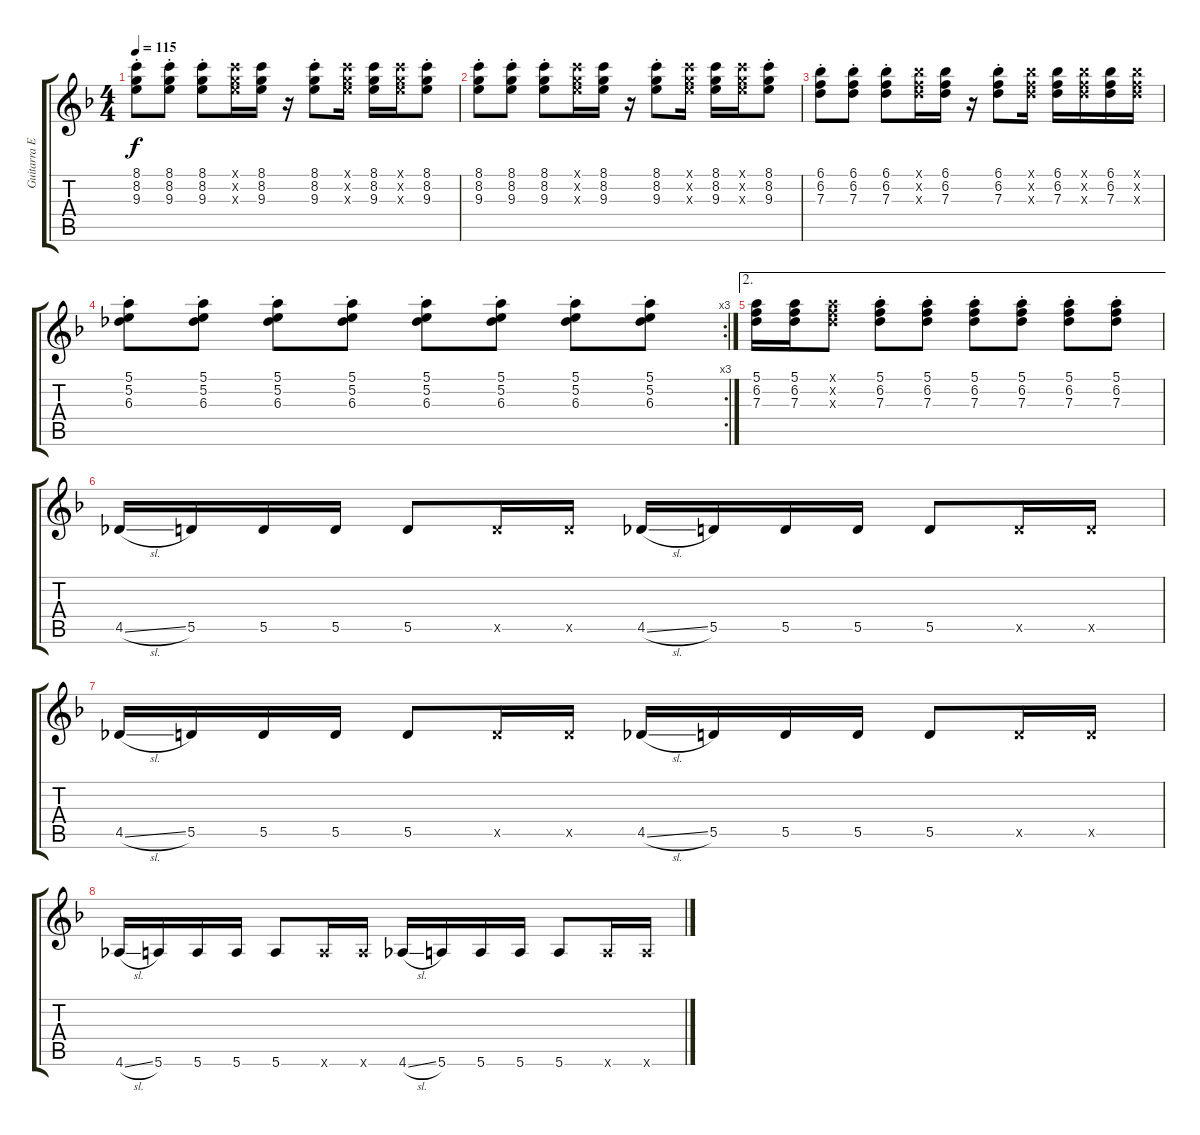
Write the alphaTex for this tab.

\track ("Guitarra Electrica 2" "Guitarra E") {instrument overdrivenguitar}
\staff {score tabs}
\tuning (E4 B3 G3 D3 A2 E2) {hide}
\ts (4 4)
\tempo 115
\clef g2
\ks dminor
(8.1{st} 8.2{st} 9.3{st}).8{dy f} (8.1{st} 8.2{st} 9.3{st}).8 (8.1{st} 8.2{st} 9.3{st}).8 (8.1{x} 8.2{x} 9.3{x}).16 (8.1 8.2 9.3).16 r.16 (8.1 8.2 9.3{st}).8 (8.1{x} 8.2{x} 9.3{x}).16 (8.1 8.2 9.3).16 (8.1{x} 8.2{x} 9.3{x}).16 (8.1 8.2 9.3{st}).8 |
(8.1 8.2 9.3{st}).8 (8.1 8.2 9.3{st}).8 (8.1 8.2 9.3{st}).8 (8.1{x} 8.2{x} 9.3{x}).16 (8.1 8.2 9.3).16 r.16 (8.1 8.2 9.3{st}).8 (8.1{x} 8.2{x} 9.3{x}).16 (8.1 8.2 9.3).16 (8.1{x} 8.2{x} 9.3{x}).16 (8.1 8.2 9.3{st}).8 |
(6.1 6.2 7.3{st}).8 (6.1 6.2 7.3{st}).8 (6.1 6.2 7.3{st}).8 (6.1{x} 6.2{x} 7.3{x}).16 (6.1 6.2 7.3).16 r.16 (6.1 6.2 7.3{st}).8 (6.1{x} 6.2{x} 7.3{x}).16 (6.1 6.2 7.3).16 (6.1{x} 6.2{x} 7.3{x}).16 (6.1 6.2 7.3).16 (6.1{x} 6.2{x} 7.3{x}).16 |
\rc 3
(5.1{st} 5.2{st} 6.3{st}).8 (5.1{st} 5.2{st} 6.3{st}).8 (5.1{st} 5.2{st} 6.3{st}).8 (5.1{st} 5.2{st} 6.3{st}).8 (5.1{st} 5.2{st} 6.3{st}).8 (5.1{st} 5.2{st} 6.3{st}).8 (5.1{st} 5.2{st} 6.3{st}).8 (5.1{st} 5.2{st} 6.3{st}).8 |
\ae 2
(5.1 6.2 7.3).16 (5.1 6.2 7.3).16 (5.1{x} 6.2{x} 7.3{x}).8 (5.1{st} 6.2{st} 7.3{st}).8 (5.1{st} 6.2{st} 7.3{st}).8 (5.1{st} 6.2{st} 7.3{st}).8 (5.1{st} 6.2{st} 7.3{st}).8 (5.1{st} 6.2{st} 7.3{st}).8 (5.1{st} 6.2{st} 7.3{st}).8 |
4.5{sl}.16 5.5.16 5.5.16 5.5.16 5.5.8 5.5{x}.16 5.5{x}.16 4.5{sl}.16 5.5.16 5.5.16 5.5.16 5.5.8 5.5{x}.16 5.5{x}.16 |
4.5{sl}.16 5.5.16 5.5.16 5.5.16 5.5.8 5.5{x}.16 5.5{x}.16 4.5{sl}.16 5.5.16 5.5.16 5.5.16 5.5.8 5.5{x}.16 5.5{x}.16 |
4.6{sl}.16 5.6.16 5.6.16 5.6.16 5.6.8 5.6{x}.16 5.6{x}.16 4.6{sl}.16 5.6.16 5.6.16 5.6.16 5.6.8 5.6{x}.16 5.6{x}.16
